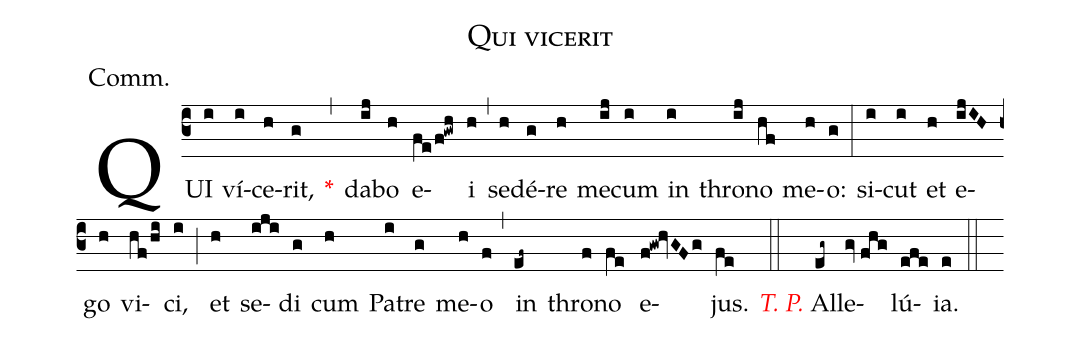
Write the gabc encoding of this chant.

name:Qui vicerit;
annotation:Comm.;
mode:VII.;
office-part:Communion;
%%
(c3) QUI(i) ví(i)ce(h)rit,(g) <v>\red{*}</v>(,) da(ij)bo(h) e(fe/f!gwh)i(h) (,) se(h)dé(g)re(h) me(ij)cum(i) in(i) thro(ij)no(hf) me(h)o:(g) (:) si(i)cut(i) et(h) e(ijIH)go(h) vi(hf/hi)ci,(i) (;) et(h) se(iji)di(g) cum(h) Pa(i)tre(g) me(h)o(f) (,) in(ef~) thro(f)no(fe) e(f!gw!hvGFg)jus.(fe) (::) <v>\redit{T. P.}</v> Al(eg~)le(gv//fhg)lú(efe)ia.(e) (::)
